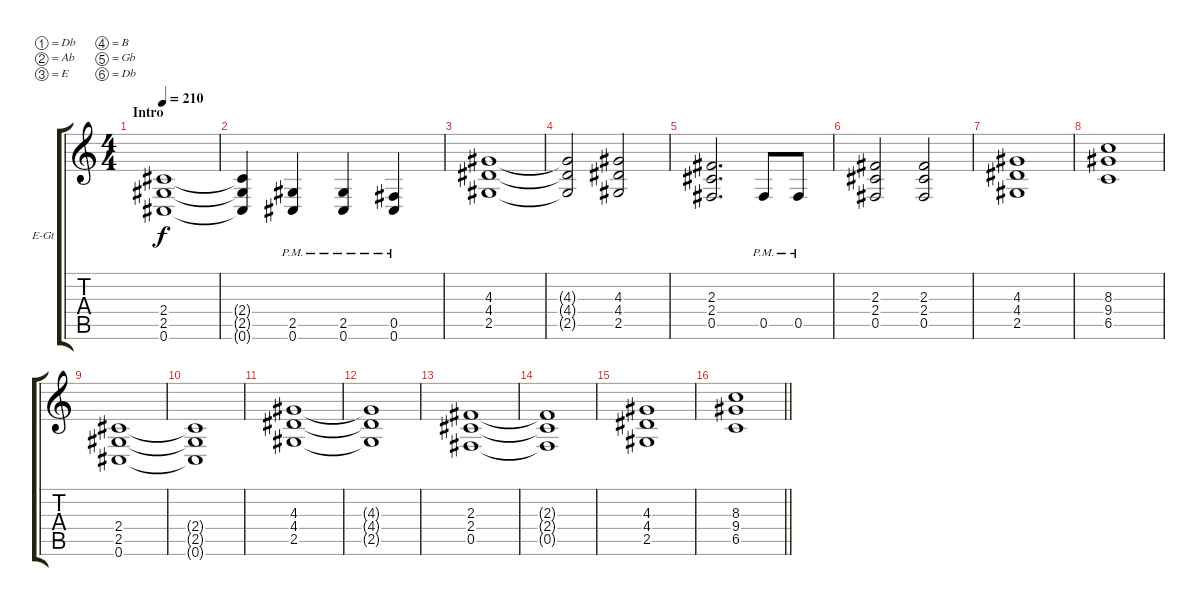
\bracketExtendMode groupsimilarinstruments
\firstSystemTrackNameOrientation horizontal
\otherSystemsTrackNameOrientation horizontal
\track ("Rithym 2" "E-Gt") {instrument distortionguitar}
\staff {score tabs}
\tuning (Db4 Ab3 E3 B2 Gb2 Db2)
\ts (4 4)
\beaming (8 2 2 2 2)
\section ("" "Intro")
\tempo 210
\clef g2
\ks c
(2.4 2.5 0.6).1{dy f instrument distortionguitar} |
(2.4{t} 2.5{t} 0.6{t}).4 (2.5{pm} 0.6{pm}).4 (2.5{pm} 0.6{pm}).4 (0.5{pm} 0.6{pm}).4 |
(4.3 4.4 2.5).1 |
(4.3{t} 4.4{t} 2.5{t}).2 (4.3 4.4 2.5).2 |
(2.3 2.4 0.5).2{d} 0.5{pm}.8 0.5{pm}.8 |
(2.3 2.4 0.5).2 (2.3 2.4 0.5).2 |
(4.3 4.4 2.5).1 |
(8.3 9.4 6.5).1 |
(2.4 2.5 0.6).1 |
(2.4{t} 2.5{t} 0.6{t}).1 |
(4.3 4.4 2.5).1 |
(4.3{t} 4.4{t} 2.5{t}).1 |
(2.3 2.4 0.5).1 |
(2.3{t} 2.4{t} 0.5{t}).1 |
(4.3 4.4 2.5).1 |
\barLineRight lightlight
(8.3 9.4 6.5).1
